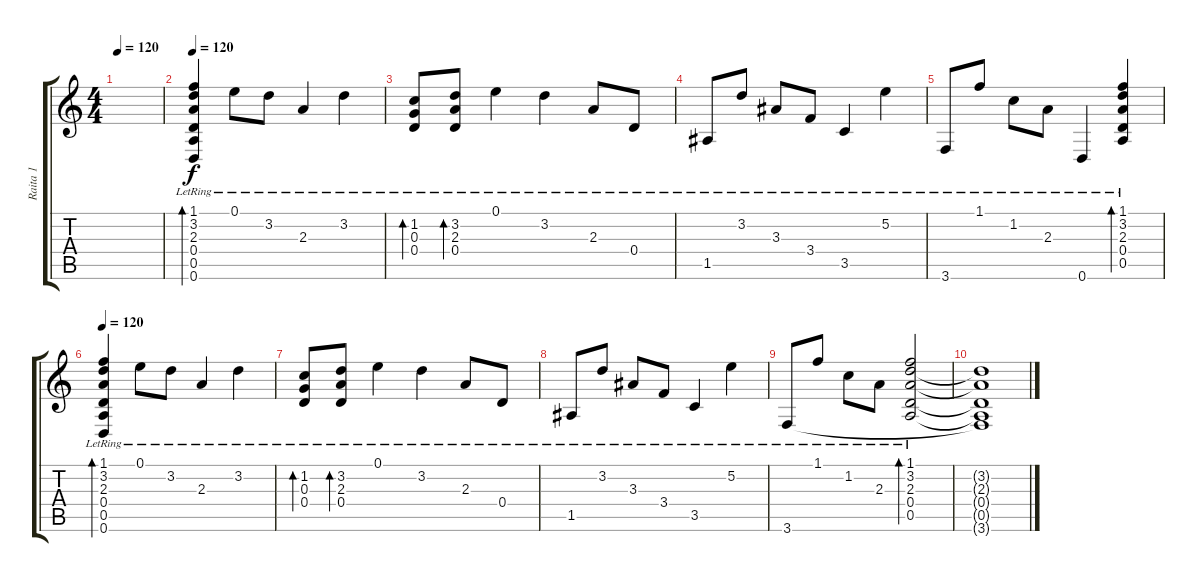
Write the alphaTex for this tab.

\track ("Raita 1" "Raita 1") {instrument acousticguitarsteel}
\staff {score tabs}
\tuning (E4 B3 G3 D3 A2 D2) {hide}
\ts (4 4)
\tempo 120
\clef g2
\ks c
|
\tempo 120
(1.1{lr} 3.2{lr} 2.3{lr} 0.4{lr} 0.5{lr} 0.6{lr}).4{bd 60 volume 14} 0.1{lr}.8 3.2{lr}.8 2.3{lr}.4 3.2{lr}.4 |
(1.2{lr} 0.3 0.4).8{bd 60} (3.2{lr} 2.3{lr} 0.4{lr}).8{bd 60} 0.1{lr}.4 3.2{lr}.4 2.3{lr}.8 0.4{lr}.8 |
1.5{lr}.8 3.2{lr}.8 3.3{lr}.8 3.4{lr}.8 3.5{lr}.4 5.2{lr}.4 |
3.6{lr}.8 1.1{lr}.8 1.2{lr}.8 2.3{lr}.8 0.6{lr}.4 (1.1{lr} 3.2{lr} 2.3{lr} 0.4{lr} 0.5{lr}).4{bd 60} |
\tempo 120
(1.1{lr} 3.2{lr} 2.3{lr} 0.4{lr} 0.5{lr} 0.6{lr}).4{bd 60} 0.1{lr}.8 3.2{lr}.8 2.3{lr}.4 3.2{lr}.4 |
(1.2{lr} 0.3 0.4).8{bd 60} (3.2{lr} 2.3{lr} 0.4{lr}).8{bd 60} 0.1{lr}.4 3.2{lr}.4 2.3{lr}.8 0.4{lr}.8 |
1.5{lr}.8 3.2{lr}.8 3.3{lr}.8 3.4{lr}.8 3.5{lr}.4 5.2{lr}.4 |
3.6{lr}.8 1.1{lr}.8 1.2{lr}.8 2.3{lr}.8 (1.1{lr} 3.2{lr} 2.3{lr} 0.4{lr} 0.5{lr}).2{bd 60} |
(3.2{t} 2.3{t} 0.4{t} 0.5{t} 3.6{t}).1
